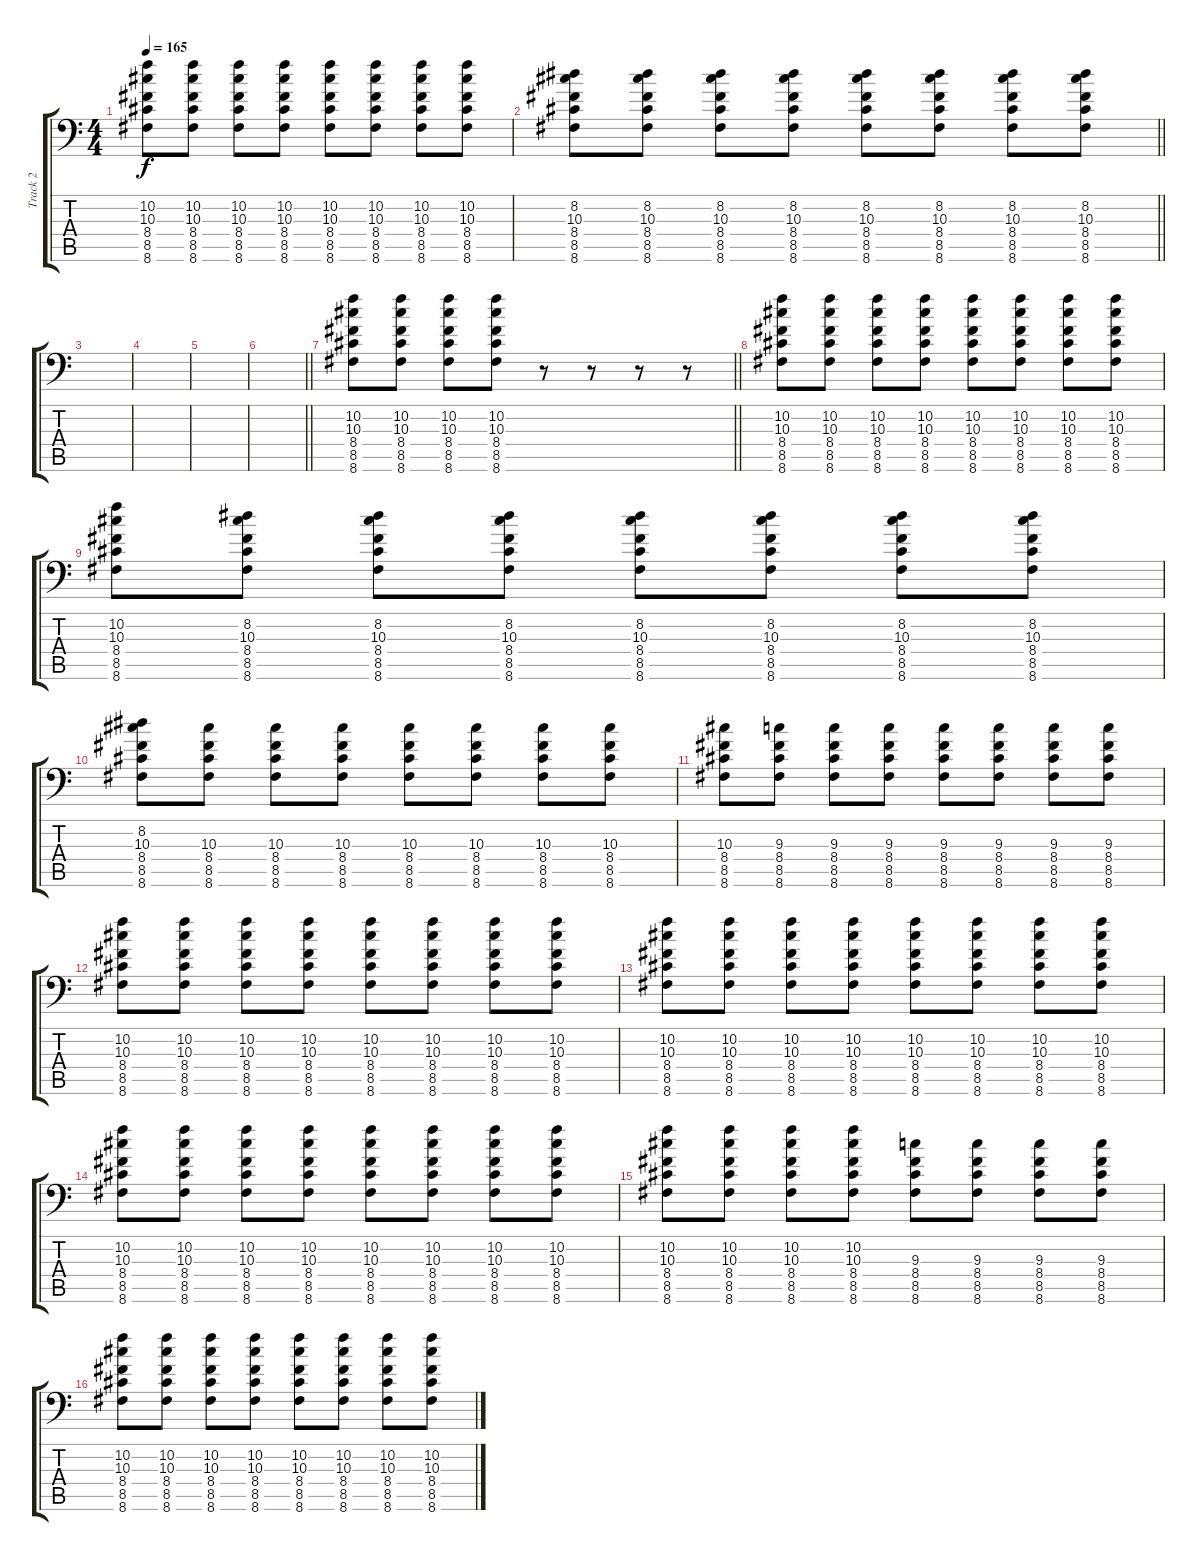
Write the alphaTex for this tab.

\track ("Track 2" "Track 2") {instrument distortionguitar}
\staff {score tabs}
\tuning (C4 G3 Eb3 Bb2 F2 Bb1) {hide}
\ts (4 4)
\section ("" "")
\tempo 165
\clef f4
\ks c
(10.2 10.3 8.4 8.5 8.6).8{dy f} (10.2 10.3 8.4 8.5 8.6).8 (10.2 10.3 8.4 8.5 8.6).8 (10.2 10.3 8.4 8.5 8.6).8 (10.2 10.3 8.4 8.5 8.6).8 (10.2 10.3 8.4 8.5 8.6).8 (10.2 10.3 8.4 8.5 8.6).8 (10.2 10.3 8.4 8.5 8.6).8 |
\barLineRight lightlight
(8.2 10.3 8.4 8.5 8.6).8 (8.2 10.3 8.4 8.5 8.6).8 (8.2 10.3 8.4 8.5 8.6).8 (8.2 10.3 8.4 8.5 8.6).8 (8.2 10.3 8.4 8.5 8.6).8 (8.2 10.3 8.4 8.5 8.6).8 (8.2 10.3 8.4 8.5 8.6).8 (8.2 10.3 8.4 8.5 8.6).8 |
\section ("" "")
|
|
|
\barLineRight lightlight
|
\section ("" "")
\barLineRight lightlight
(10.2 10.3 8.4 8.5 8.6).8 (10.2 10.3 8.4 8.5 8.6).8 (10.2 10.3 8.4 8.5 8.6).8 (10.2 10.3 8.4 8.5 8.6).8 r.8 r.8 r.8 r.8 |
\section ("" "")
(10.2 10.3 8.4 8.5 8.6).8 (10.2 10.3 8.4 8.5 8.6).8 (10.2 10.3 8.4 8.5 8.6).8 (10.2 10.3 8.4 8.5 8.6).8 (10.2 10.3 8.4 8.5 8.6).8 (10.2 10.3 8.4 8.5 8.6).8 (10.2 10.3 8.4 8.5 8.6).8 (10.2 10.3 8.4 8.5 8.6).8 |
(10.2 10.3 8.4 8.5 8.6).8 (8.2 10.3 8.4 8.5 8.6).8 (8.2 10.3 8.4 8.5 8.6).8 (8.2 10.3 8.4 8.5 8.6).8 (8.2 10.3 8.4 8.5 8.6).8 (8.2 10.3 8.4 8.5 8.6).8 (8.2 10.3 8.4 8.5 8.6).8 (8.2 10.3 8.4 8.5 8.6).8 |
(8.2 10.3 8.4 8.5 8.6).8 (10.3 8.4 8.5 8.6).8 (10.3 8.4 8.5 8.6).8 (10.3 8.4 8.5 8.6).8 (10.3 8.4 8.5 8.6).8 (10.3 8.4 8.5 8.6).8 (10.3 8.4 8.5 8.6).8 (10.3 8.4 8.5 8.6).8 |
(10.3 8.4 8.5 8.6).8 (9.3 8.4 8.5 8.6).8 (9.3 8.4 8.5 8.6).8 (9.3 8.4 8.5 8.6).8 (9.3 8.4 8.5 8.6).8 (9.3 8.4 8.5 8.6).8 (9.3 8.4 8.5 8.6).8 (9.3 8.4 8.5 8.6).8 |
(10.2 10.3 8.4 8.5 8.6).8 (10.2 10.3 8.4 8.5 8.6).8 (10.2 10.3 8.4 8.5 8.6).8 (10.2 10.3 8.4 8.5 8.6).8 (10.2 10.3 8.4 8.5 8.6).8 (10.2 10.3 8.4 8.5 8.6).8 (10.2 10.3 8.4 8.5 8.6).8 (10.2 10.3 8.4 8.5 8.6).8 |
(10.2 10.3 8.4 8.5 8.6).8 (10.2 10.3 8.4 8.5 8.6).8 (10.2 10.3 8.4 8.5 8.6).8 (10.2 10.3 8.4 8.5 8.6).8 (10.2 10.3 8.4 8.5 8.6).8 (10.2 10.3 8.4 8.5 8.6).8 (10.2 10.3 8.4 8.5 8.6).8 (10.2 10.3 8.4 8.5 8.6).8 |
(10.2 10.3 8.4 8.5 8.6).8 (10.2 10.3 8.4 8.5 8.6).8 (10.2 10.3 8.4 8.5 8.6).8 (10.2 10.3 8.4 8.5 8.6).8 (10.2 10.3 8.4 8.5 8.6).8 (10.2 10.3 8.4 8.5 8.6).8 (10.2 10.3 8.4 8.5 8.6).8 (10.2 10.3 8.4 8.5 8.6).8 |
(10.2 10.3 8.4 8.5 8.6).8 (10.2 10.3 8.4 8.5 8.6).8 (10.2 10.3 8.4 8.5 8.6).8 (10.2 10.3 8.4 8.5 8.6).8 (9.3 8.4 8.5 8.6).8 (9.3 8.4 8.5 8.6).8 (9.3 8.4 8.5 8.6).8 (9.3 8.4 8.5 8.6).8 |
(10.2 10.3 8.4 8.5 8.6).8 (10.2 10.3 8.4 8.5 8.6).8 (10.2 10.3 8.4 8.5 8.6).8 (10.2 10.3 8.4 8.5 8.6).8 (10.2 10.3 8.4 8.5 8.6).8 (10.2 10.3 8.4 8.5 8.6).8 (10.2 10.3 8.4 8.5 8.6).8 (10.2 10.3 8.4 8.5 8.6).8
